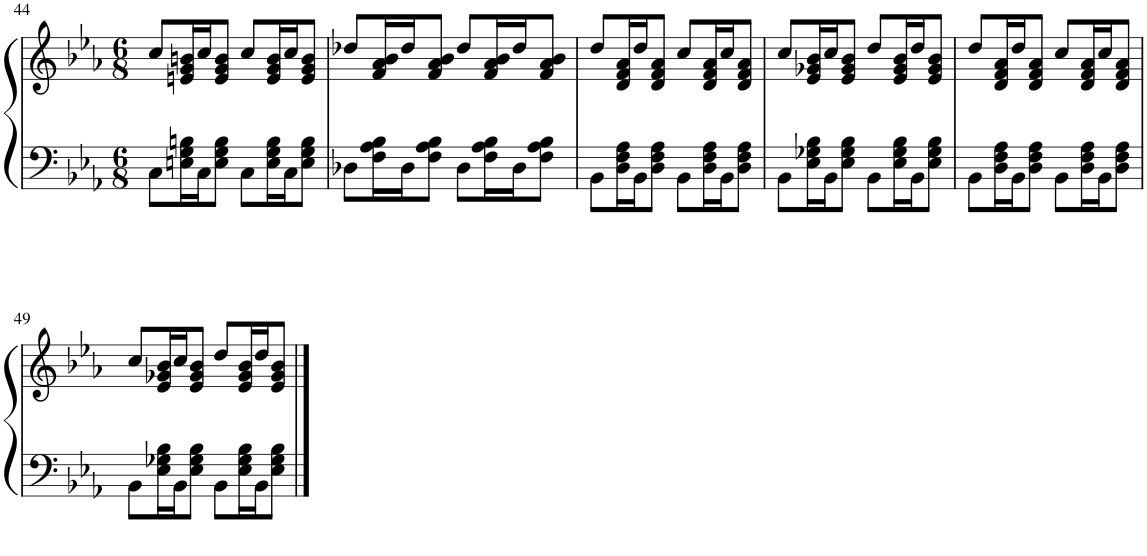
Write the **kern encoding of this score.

**kern	**kern
*part1	*part1
*staff2	*staff1
*I"Piano	*
*I'Pno.	*
!!LO:PB:g=z
*clefF4	*clefG2
*k[b-e-a-]	*k[b-e-a-]
*M6/8	*M6/8
=44	=44
8C\L	8cc/L
16En\ 16G\ 16Bn\L	16en/ 16g/ 16bn/L
16C\J	16cc/J
8E\ 8G\ 8B\J	8e/ 8g/ 8b/J
8C\L	8cc/L
16E\ 16G\ 16B\L	16e/ 16g/ 16b/L
16C\J	16cc/J
8E\ 8G\ 8B\J	8e/ 8g/ 8b/J
=45	=45
8D-X\L	8dd-X/L
16F\ 16A-\ 16B-\L	16f/ 16a-/ 16b-/L
16D-\J	16dd-/J
8F\ 8A-\ 8B-\J	8f/ 8a-/ 8b-/J
8D-\L	8dd-/L
16F\ 16A-\ 16B-\L	16f/ 16a-/ 16b-/L
16D-\J	16dd-/J
8F\ 8A-\ 8B-\J	8f/ 8a-/ 8b-/J
=46	=46
8BB-\L	8dd/L
16D\ 16F\ 16A-\L	16d/ 16f/ 16a-/L
16BB-\J	16dd/J
8D\ 8F\ 8A-\J	8d/ 8f/ 8a-/J
8BB-\L	8cc/L
16D\ 16F\ 16A-\L	16d/ 16f/ 16a-/L
16BB-\J	16cc/J
8D\ 8F\ 8A-\J	8d/ 8f/ 8a-/J
=47	=47
8BB-\L	8cc/L
16E-\ 16G-X\ 16B-\L	16e-/ 16g-X/ 16b-/L
16BB-\J	16cc/J
8E-\ 8G-\ 8B-\J	8e-/ 8g-/ 8b-/J
8BB-\L	8dd/L
16E-\ 16G-\ 16B-\L	16e-/ 16g-/ 16b-/L
16BB-\J	16dd/J
8E-\ 8G-\ 8B-\J	8e-/ 8g-/ 8b-/J
=48	=48
8BB-\L	8dd/L
16D\ 16F\ 16A-\L	16d/ 16f/ 16a-/L
16BB-\J	16dd/J
8D\ 8F\ 8A-\J	8d/ 8f/ 8a-/J
8BB-\L	8cc/L
16D\ 16F\ 16A-\L	16d/ 16f/ 16a-/L
16BB-\J	16cc/J
8D\ 8F\ 8A-\J	8d/ 8f/ 8a-/J
!!LO:LB:g=z
=49	=49
8BB-\L	8cc/L
16E-\ 16G-X\ 16B-\L	16e-/ 16g-X/ 16b-/L
16BB-\J	16cc/J
8E-\ 8G-\ 8B-\J	8e-/ 8g-/ 8b-/J
8BB-\L	8dd/L
16E-\ 16G-\ 16B-\L	16e-/ 16g-/ 16b-/L
16BB-\J	16dd/J
8E-\ 8G-\ 8B-\J	8e-/ 8g-/ 8b-/J
==	==
*-	*-
